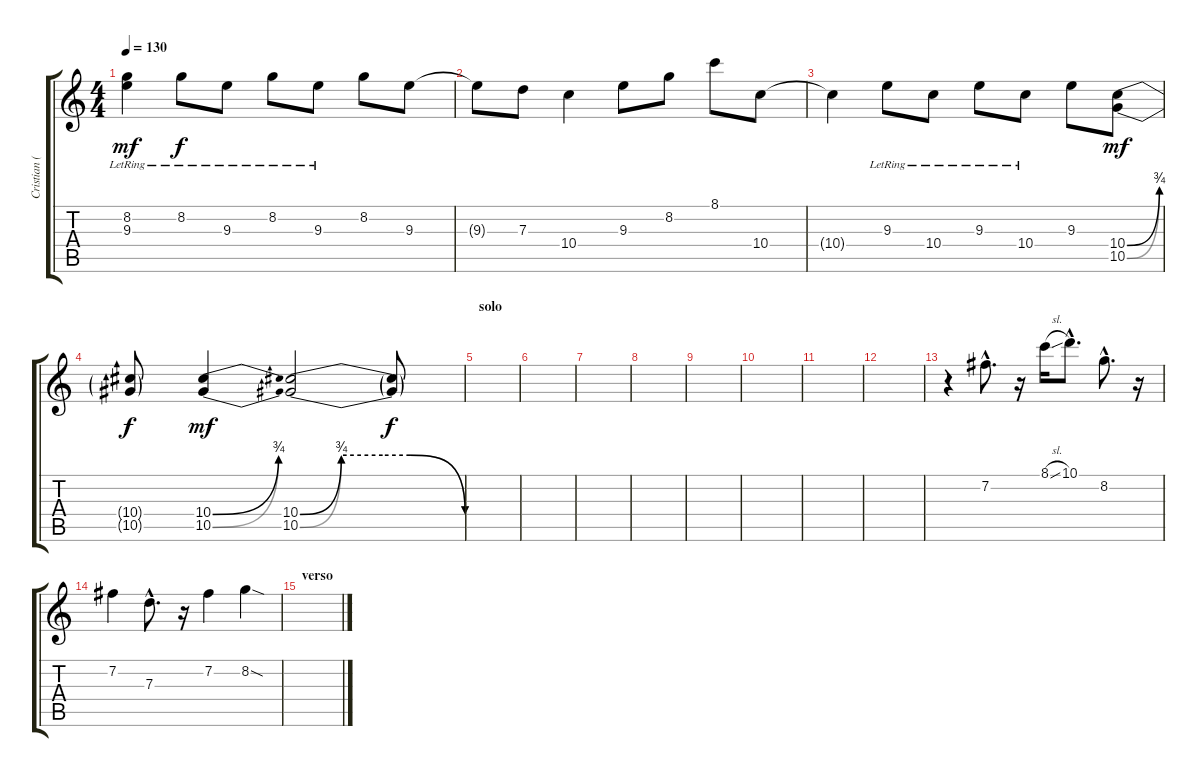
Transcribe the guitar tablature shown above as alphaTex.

\track ("Cristian (guitarra)" "Cristian (") {instrument distortionguitar}
\staff {score tabs}
\tuning (E4 B3 G3 D3 A2 E2) {hide}
\ts (4 4)
\tempo 130
\clef g2
\ks c
(8.2{lr} 9.3{lr}).4{dy mf} 8.2{lr}.8{dy f} 9.3{lr}.8 8.2{lr}.8 9.3{lr}.8 8.2.8 9.3.8 |
9.3{t}.8 7.3.8 10.4.4 9.3.8 8.2.8 8.1.8 10.4.8 |
10.4{t}.4 9.3{lr}.8 10.4{lr}.8 9.3{lr}.8 10.4{lr}.8 9.3.8 (10.4{be (bend 0 0 60 3)} 10.5{be (bend 0 0 60 3)}).8{dy mf} |
(10.4{t} 10.5{t}).8{dy f} (10.4{be (bend 0 0 60 3)} 10.5{be (bend 0 0 60 3)}).4{dy mf} (10.4{be (custom 0 0 15 3 30 3 40 3 60 0)} 10.5{be (custom 0 0 15 3 30 3 40 3 60 0)}).2 (10.4{t} 10.5{t}).8{dy f} |
\section ("" "solo")
|
|
|
|
|
|
|
|
r.4{volume 14 balance 1 instrument distortionguitar} 7.2{hac}.8{d} r.16 8.1{sl}.16 10.1{hac}.8{d} 8.2{hac}.8{d} r.16 |
7.2.4 7.3{hac}.8{d} r.16 7.2.4 8.2{sod}.4 |
\section ("" "verso")
